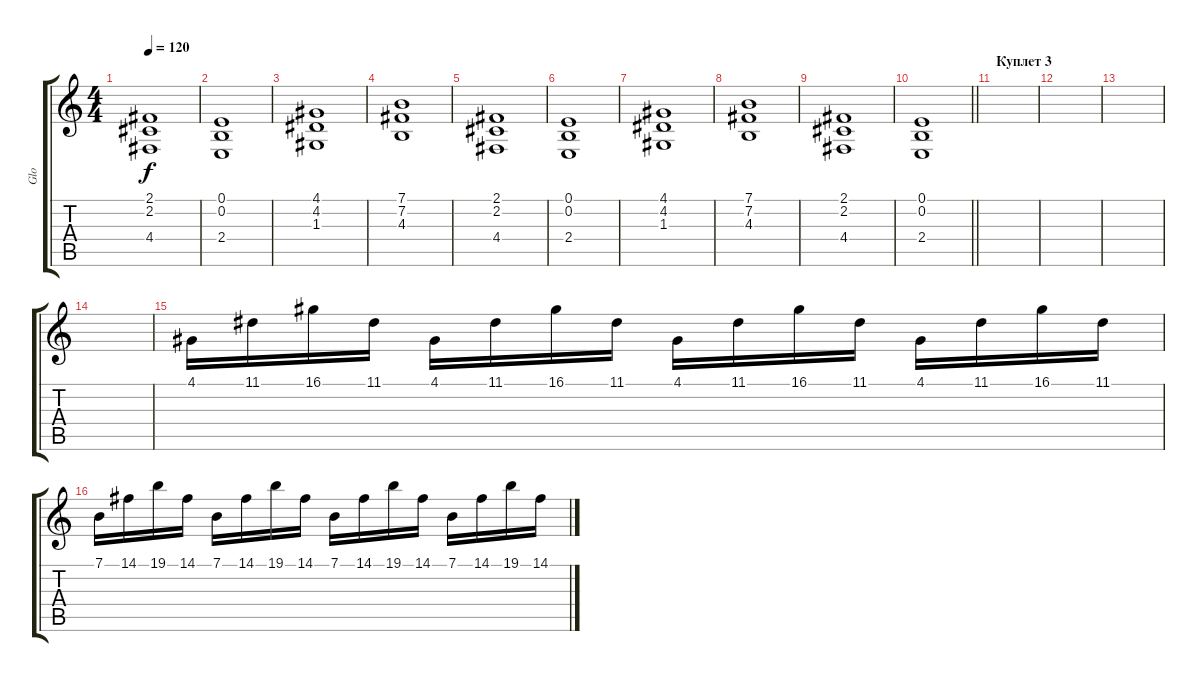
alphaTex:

\track ("Glo" "Glo") {instrument stringensemble1}
\staff {score tabs}
\tuning (E4 B3 G3 D3 A2 E2) {hide}
\ts (4 4)
\tempo 120
\clef g2
\ks c
(2.1 2.2 4.4).1{dy f} |
(0.1 0.2 2.4).1 |
(4.1 4.2 1.3).1 |
(7.1 7.2 4.3).1 |
(2.1 2.2 4.4).1 |
(0.1 0.2 2.4).1 |
(4.1 4.2 1.3).1 |
(7.1 7.2 4.3).1 |
(2.1 2.2 4.4).1 |
\barLineRight lightlight
(0.1 0.2 2.4).1 |
\section ("" "Куплет 3")
|
|
|
|
4.1.16{volume 13 instrument electricpiano2} 11.1.16 16.1.16 11.1.16 4.1.16 11.1.16 16.1.16 11.1.16 4.1.16 11.1.16 16.1.16 11.1.16 4.1.16 11.1.16 16.1.16 11.1.16 |
7.1.16 14.1.16 19.1.16 14.1.16 7.1.16 14.1.16 19.1.16 14.1.16 7.1.16 14.1.16 19.1.16 14.1.16 7.1.16 14.1.16 19.1.16 14.1.16
